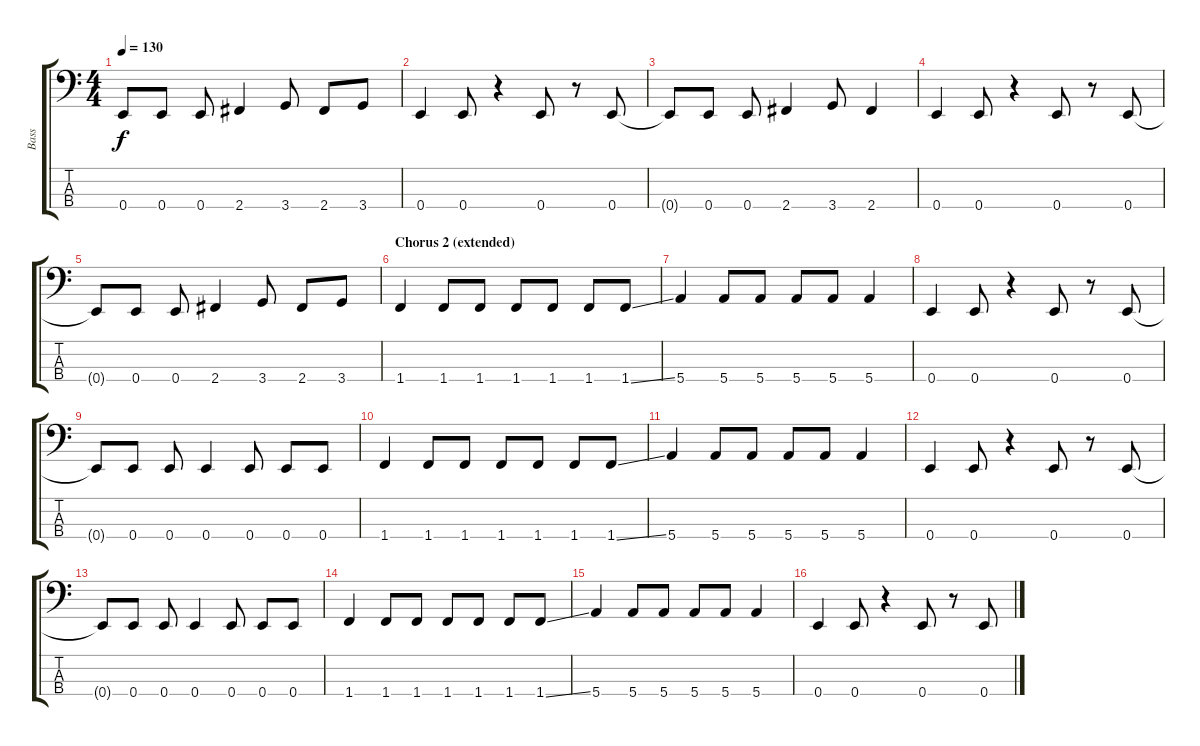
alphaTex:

\track ("Bass" "Bass") {instrument electricbasspick}
\staff {score tabs}
\tuning (G2 D2 A1 E1) {hide}
\ts (4 4)
\tempo 130
\clef f4
\ks c
0.4{t}.8{dy f} 0.4.8 0.4.8 2.4.4 3.4.8 2.4.8 3.4.8 |
0.4.4 0.4.8 r.4 0.4.8 r.8 0.4.8 |
0.4{t}.8 0.4.8 0.4.8 2.4.4 3.4.8 2.4.4 |
0.4.4 0.4.8 r.4 0.4.8 r.8 0.4.8 |
0.4{t}.8 0.4.8 0.4.8 2.4.4 3.4.8 2.4.8 3.4.8 |
\section ("" "Chorus 2 (extended)")
1.4.4 1.4.8 1.4.8 1.4.8 1.4.8 1.4.8 1.4{ss}.8 |
5.4.4 5.4.8 5.4.8 5.4.8 5.4.8 5.4.4 |
0.4.4 0.4.8 r.4 0.4.8 r.8 0.4.8 |
0.4{t}.8 0.4.8 0.4.8 0.4.4 0.4.8 0.4.8 0.4.8 |
1.4.4 1.4.8 1.4.8 1.4.8 1.4.8 1.4.8 1.4{ss}.8 |
5.4.4 5.4.8 5.4.8 5.4.8 5.4.8 5.4.4 |
0.4.4 0.4.8 r.4 0.4.8 r.8 0.4.8 |
0.4{t}.8 0.4.8 0.4.8 0.4.4 0.4.8 0.4.8 0.4.8 |
1.4.4 1.4.8 1.4.8 1.4.8 1.4.8 1.4.8 1.4{ss}.8 |
5.4.4 5.4.8 5.4.8 5.4.8 5.4.8 5.4.4 |
0.4.4 0.4.8 r.4 0.4.8 r.8 0.4.8
